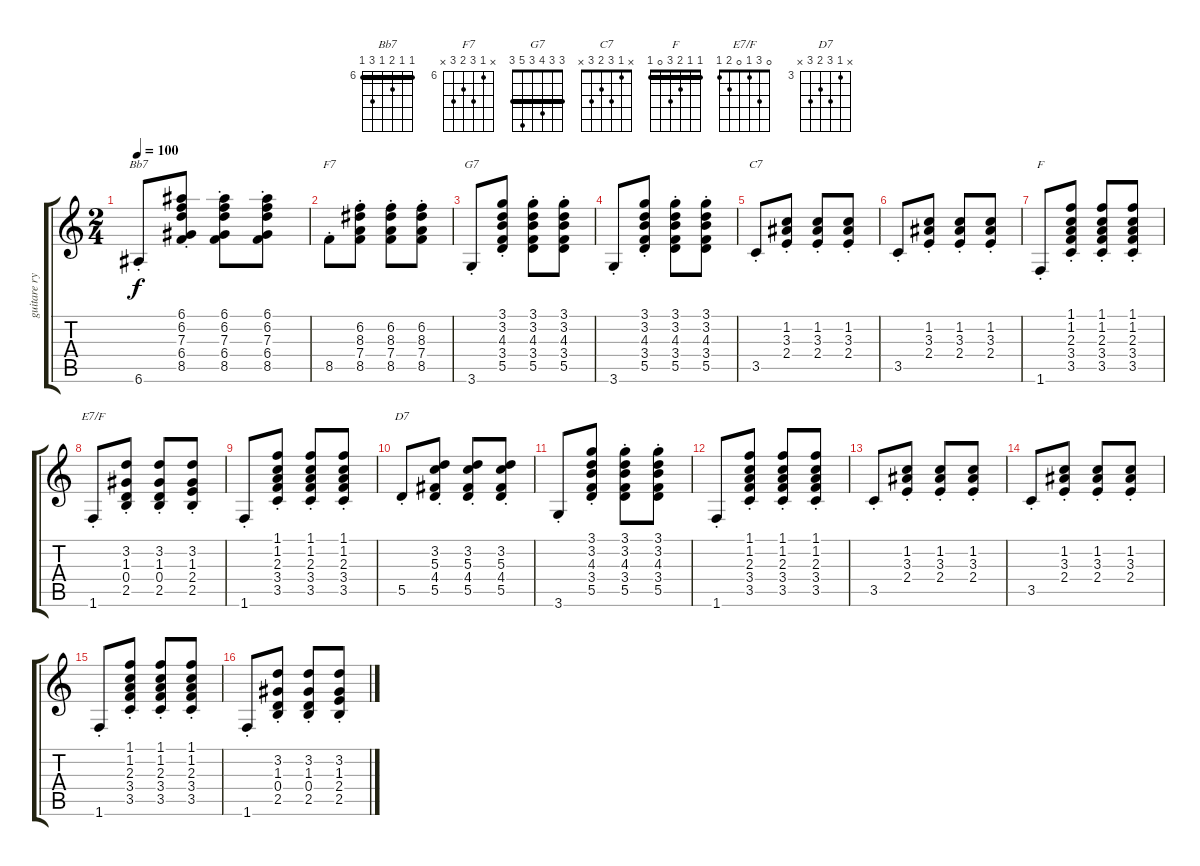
\track ("guitare rythmique" "guitare ry") {instrument acousticguitarsteel}
\staff {score tabs}
\tuning (E4 B3 G3 D3 A2 E2) {hide}
\chord ("Bb7" 6 6 7 6 8 6) {firstfret 6 barre 6}
\chord ("F7" x 6 8 7 8 x) {firstfret 6}
\chord ("G7" 3 3 4 3 5 3) {barre 3}
\chord ("C7" x 1 3 2 3 x)
\chord ("F" 1 1 2 3 0 1) {barre 1}
\chord ("E7/F" 0 3 1 0 2 1)
\chord ("D7" x 3 5 4 5 x) {firstfret 3}
\ts (2 4)
\tempo 100
\clef g2
\ks c
6.6{st}.8{ch "Bb7" dy f} (6.1{st} 6.2{st} 7.3{st} 6.4{st} 8.5{st}).8 (6.1{st} 6.2{st} 7.3{st} 6.4{st} 8.5{st}).8 (6.1{st} 6.2{st} 7.3{st} 6.4{st} 8.5{st}).8 |
8.5{st}.8{ch "F7"} (6.2{st} 8.3{st} 7.4{st} 8.5{st}).8 (6.2{st} 8.3{st} 7.4{st} 8.5{st}).8 (6.2{st} 8.3{st} 7.4{st} 8.5{st}).8 |
3.6{st}.8{ch "G7"} (3.1{st} 3.2{st} 4.3{st} 3.4{st} 5.5{st}).8 (3.1{st} 3.2{st} 4.3{st} 3.4{st} 5.5{st}).8 (3.1{st} 3.2{st} 4.3{st} 3.4{st} 5.5{st}).8 |
3.6{st}.8 (3.1{st} 3.2{st} 4.3{st} 3.4{st} 5.5{st}).8 (3.1{st} 3.2{st} 4.3{st} 3.4{st} 5.5{st}).8 (3.1{st} 3.2{st} 4.3{st} 3.4{st} 5.5{st}).8 |
3.5{st}.8{ch "C7"} (1.2{st} 3.3{st} 2.4{st}).8 (1.2{st} 3.3{st} 2.4{st}).8 (1.2{st} 3.3{st} 2.4{st}).8 |
3.5{st}.8 (1.2{st} 3.3{st} 2.4{st}).8 (1.2{st} 3.3{st} 2.4{st}).8 (1.2{st} 3.3{st} 2.4{st}).8 |
1.6{st}.8{ch "F"} (1.1{st} 1.2{st} 2.3{st} 3.4{st} 3.5{st}).8 (1.1{st} 1.2{st} 2.3{st} 3.4{st} 3.5{st}).8 (1.1{st} 1.2{st} 2.3{st} 3.4{st} 3.5{st}).8 |
1.6{st}.8{ch "E7/F"} (3.2{st} 1.3{st} 0.4{st} 2.5{st}).8 (3.2{st} 1.3{st} 0.4{st} 2.5{st}).8 (3.2{st} 1.3{st} 2.4{st} 2.5{st}).8 |
1.6{st}.8 (1.1{st} 1.2{st} 2.3{st} 3.4{st} 3.5{st}).8 (1.1{st} 1.2{st} 2.3{st} 3.4{st} 3.5{st}).8 (1.1{st} 1.2{st} 2.3{st} 3.4{st} 3.5{st}).8 |
5.5{st}.8{ch "D7"} (3.2{st} 5.3{st} 4.4{st} 5.5{st}).8 (3.2{st} 5.3{st} 4.4{st} 5.5{st}).8 (3.2{st} 5.3{st} 4.4{st} 5.5{st}).8 |
3.6{st}.8 (3.1{st} 3.2{st} 4.3{st} 3.4{st} 5.5{st}).8 (3.1{st} 3.2{st} 4.3{st} 3.4{st} 5.5{st}).8 (3.1{st} 3.2{st} 4.3{st} 3.4{st} 5.5{st}).8 |
1.6{st}.8 (1.1{st} 1.2{st} 2.3{st} 3.4{st} 3.5{st}).8 (1.1{st} 1.2{st} 2.3{st} 3.4{st} 3.5{st}).8 (1.1{st} 1.2{st} 2.3{st} 3.4{st} 3.5{st}).8 |
3.5{st}.8 (1.2{st} 3.3{st} 2.4{st}).8 (1.2{st} 3.3{st} 2.4{st}).8 (1.2{st} 3.3{st} 2.4{st}).8 |
3.5{st}.8 (1.2{st} 3.3{st} 2.4{st}).8 (1.2{st} 3.3{st} 2.4{st}).8 (1.2{st} 3.3{st} 2.4{st}).8 |
1.6{st}.8 (1.1{st} 1.2{st} 2.3{st} 3.4{st} 3.5{st}).8 (1.1{st} 1.2{st} 2.3{st} 3.4{st} 3.5{st}).8 (1.1{st} 1.2{st} 2.3{st} 3.4{st} 3.5{st}).8 |
1.6{st}.8 (3.2{st} 1.3{st} 0.4{st} 2.5{st}).8 (3.2{st} 1.3{st} 0.4{st} 2.5{st}).8 (3.2{st} 1.3{st} 2.4{st} 2.5{st}).8
